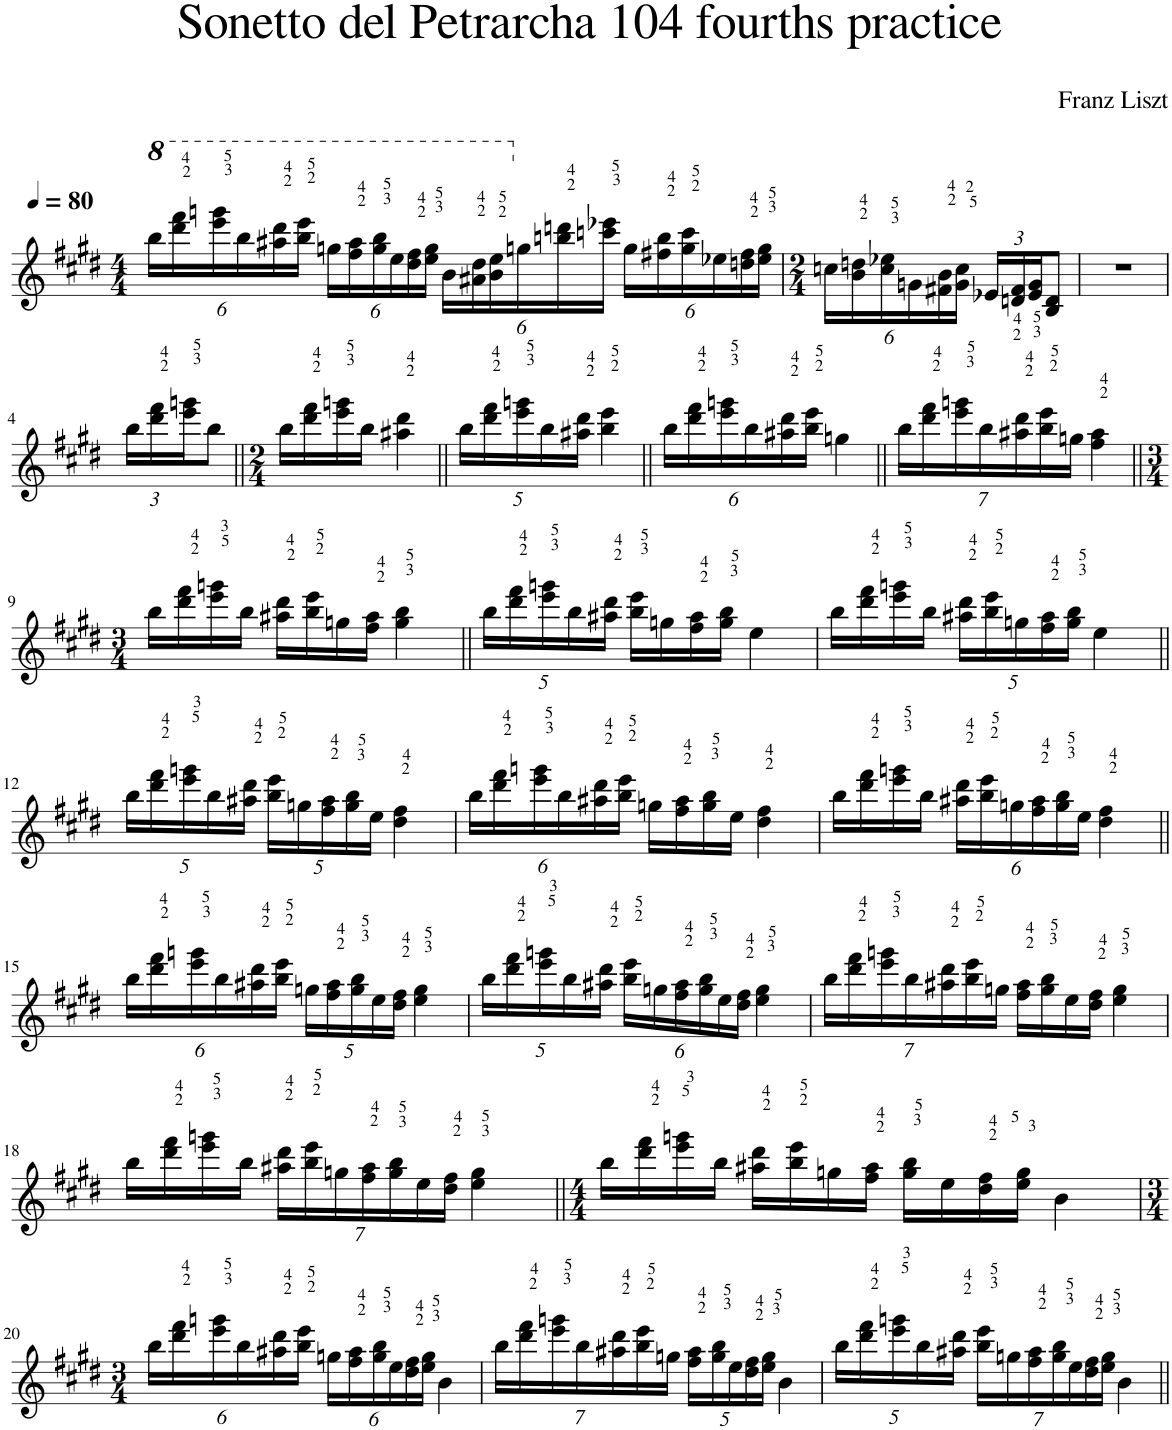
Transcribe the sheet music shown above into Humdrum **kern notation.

**kern
*part1
*staff1
*I"Piano
*I'Pno.
*clefG2
*k[f#c#g#d#]
*M4/4
*MM80
*8va
*Xbrackettup
=1
24bbb\LL
24dddd#\ 24ffff#\
24eeee\ 24ggggn\
24bbb\
24aaa#X\ 24dddd#\
24bbb\ 24eeee\JJ
24gggn\LL
24fff#\ 24aaa#\
24ggg\ 24bbb\
24eee\
24ddd#\ 24fff#\
24eee\ 24ggg\JJ
24bb\LL
24aa#X\ 24ddd#\
24bb\ 24eee\
*X8va
24ggn\
24bbn\ 24dddn\
24cccn\ 24eee-X\JJ
24gg\LL
24ff#X\ 24bb\
24gg\ 24ccc\
24ee-X\
24ddn\ 24ff#\
24ee-\ 24gg\JJ
=2
*M2/4
24ccn\LL
24b\ 24ddn\
24cc\ 24ee-X\
24gn\
24f#X\ 24b\
24g\ 24cc\JJ
24e-X/LL
24dn/ 24f#/
24e-/ 24g/J
8B/ 8d/J
=3
2r
!!LO:LB:g=z
=4
24bb\LL
24ddd#\ 24fff#\
24eee\ 24gggn\J
8bb\J
=5||
*M2/4
16bb\LL
16ddd#\ 16fff#\
16eee\ 16gggn\
16bb\JJ
4aa#X\ 4ddd#\
=6||
20bb\LL
20ddd#\ 20fff#\
20eee\ 20gggn\
20bb\
20aa#X\ 20ddd#\JJ
4bb\ 4eee\
=7||
24bb\LL
24ddd#\ 24fff#\
24eee\ 24gggn\
24bb\
24aa#X\ 24ddd#\
24bb\ 24eee\JJ
4ggn\
=8||
28bb\LL
28ddd#\ 28fff#\
28eee\ 28gggn\
28bb\
28aa#X\ 28ddd#\
28bb\ 28eee\
28ggn\JJ
4ff#\ 4aa#\
!!LO:LB:g=z
=9||
*M3/4
16bb\LL
16ddd#\ 16fff#\
16eee\ 16gggn\
16bb\JJ
16aa#X\ 16ddd#\LL
16bb\ 16eee\
16ggn\
16ff#\ 16aa#\JJ
4gg\ 4bb\
=10||
20bb\LL
20ddd#\ 20fff#\
20eee\ 20gggn\
20bb\
20aa#X\ 20ddd#\JJ
16bb\ 16eee\LL
16ggn\
16ff#\ 16aa#\
16gg\ 16bb\JJ
4ee\
=11
16bb\LL
16ddd#\ 16fff#\
16eee\ 16gggn\
16bb\JJ
20aa#X\ 20ddd#\LL
20bb\ 20eee\
20ggn\
20ff#\ 20aa#\
20gg\ 20bb\JJ
4ee\
!!LO:LB:g=z
=12||
20bb\LL
20ddd#\ 20fff#\
20eee\ 20gggn\
20bb\
20aa#X\ 20ddd#\JJ
20bb\ 20eee\LL
20ggn\
20ff#\ 20aa#\
20gg\ 20bb\
20ee\JJ
4dd#\ 4ff#\
=13
24bb\LL
24ddd#\ 24fff#\
24eee\ 24gggn\
24bb\
24aa#X\ 24ddd#\
24bb\ 24eee\JJ
16ggn\LL
16ff#\ 16aa#\
16gg\ 16bb\
16ee\JJ
4dd#\ 4ff#\
=14
16bb\LL
16ddd#\ 16fff#\
16eee\ 16gggn\
16bb\JJ
24aa#X\ 24ddd#\LL
24bb\ 24eee\
24ggn\
24ff#\ 24aa#\
24gg\ 24bb\
24ee\JJ
4dd#\ 4ff#\
!!LO:LB:g=z
=15||
24bb\LL
24ddd#\ 24fff#\
24eee\ 24gggn\
24bb\
24aa#X\ 24ddd#\
24bb\ 24eee\JJ
20ggn\LL
20ff#\ 20aa#\
20gg\ 20bb\
20ee\
20dd#\ 20ff#\JJ
4ee\ 4gg\
=16
20bb\LL
20ddd#\ 20fff#\
20eee\ 20gggn\
20bb\
20aa#X\ 20ddd#\JJ
24bb\ 24eee\LL
24ggn\
24ff#\ 24aa#\
24gg\ 24bb\
24ee\
24dd#\ 24ff#\JJ
4ee\ 4gg\
=17
28bb\LL
28ddd#\ 28fff#\
28eee\ 28gggn\
28bb\
28aa#X\ 28ddd#\
28bb\ 28eee\
28ggn\JJ
16ff#\ 16aa#\LL
16gg\ 16bb\
16ee\
16dd#\ 16ff#\JJ
4ee\ 4gg\
!!LO:LB:g=z
=18
16bb\LL
16ddd#\ 16fff#\
16eee\ 16gggn\
16bb\JJ
28aa#X\ 28ddd#\LL
28bb\ 28eee\
28ggn\
28ff#\ 28aa#\
28gg\ 28bb\
28ee\
28dd#\ 28ff#\JJ
4ee\ 4gg\
=19||
*M4/4
16bb\LL
16ddd#\ 16fff#\
16eee\ 16gggn\
16bb\JJ
16aa#X\ 16ddd#\LL
16bb\ 16eee\
16ggn\
16ff#\ 16aa#\JJ
16gg\ 16bb\LL
16ee\
16dd#\ 16ff#\
16ee\ 16gg\JJ
4b\
!!LO:LB:g=z
=20
*M3/4
24bb\LL
24ddd#\ 24fff#\
24eee\ 24gggn\
24bb\
24aa#X\ 24ddd#\
24bb\ 24eee\JJ
24ggn\LL
24ff#\ 24aa#\
24gg\ 24bb\
24ee\
24dd#\ 24ff#\
24ee\ 24gg\JJ
4b\
=21
28bb\LL
28ddd#\ 28fff#\
28eee\ 28gggn\
28bb\
28aa#X\ 28ddd#\
28bb\ 28eee\
28ggn\JJ
20ff#\ 20aa#\LL
20gg\ 20bb\
20ee\
20dd#\ 20ff#\
20ee\ 20gg\JJ
4b\
=22
20bb\LL
20ddd#\ 20fff#\
20eee\ 20gggn\
20bb\
20aa#X\ 20ddd#\JJ
28bb\ 28eee\LL
28ggn\
28ff#\ 28aa#\
28gg\ 28bb\
28ee\
28dd#\ 28ff#\
28ee\ 28gg\JJ
4b\
=||
*-
